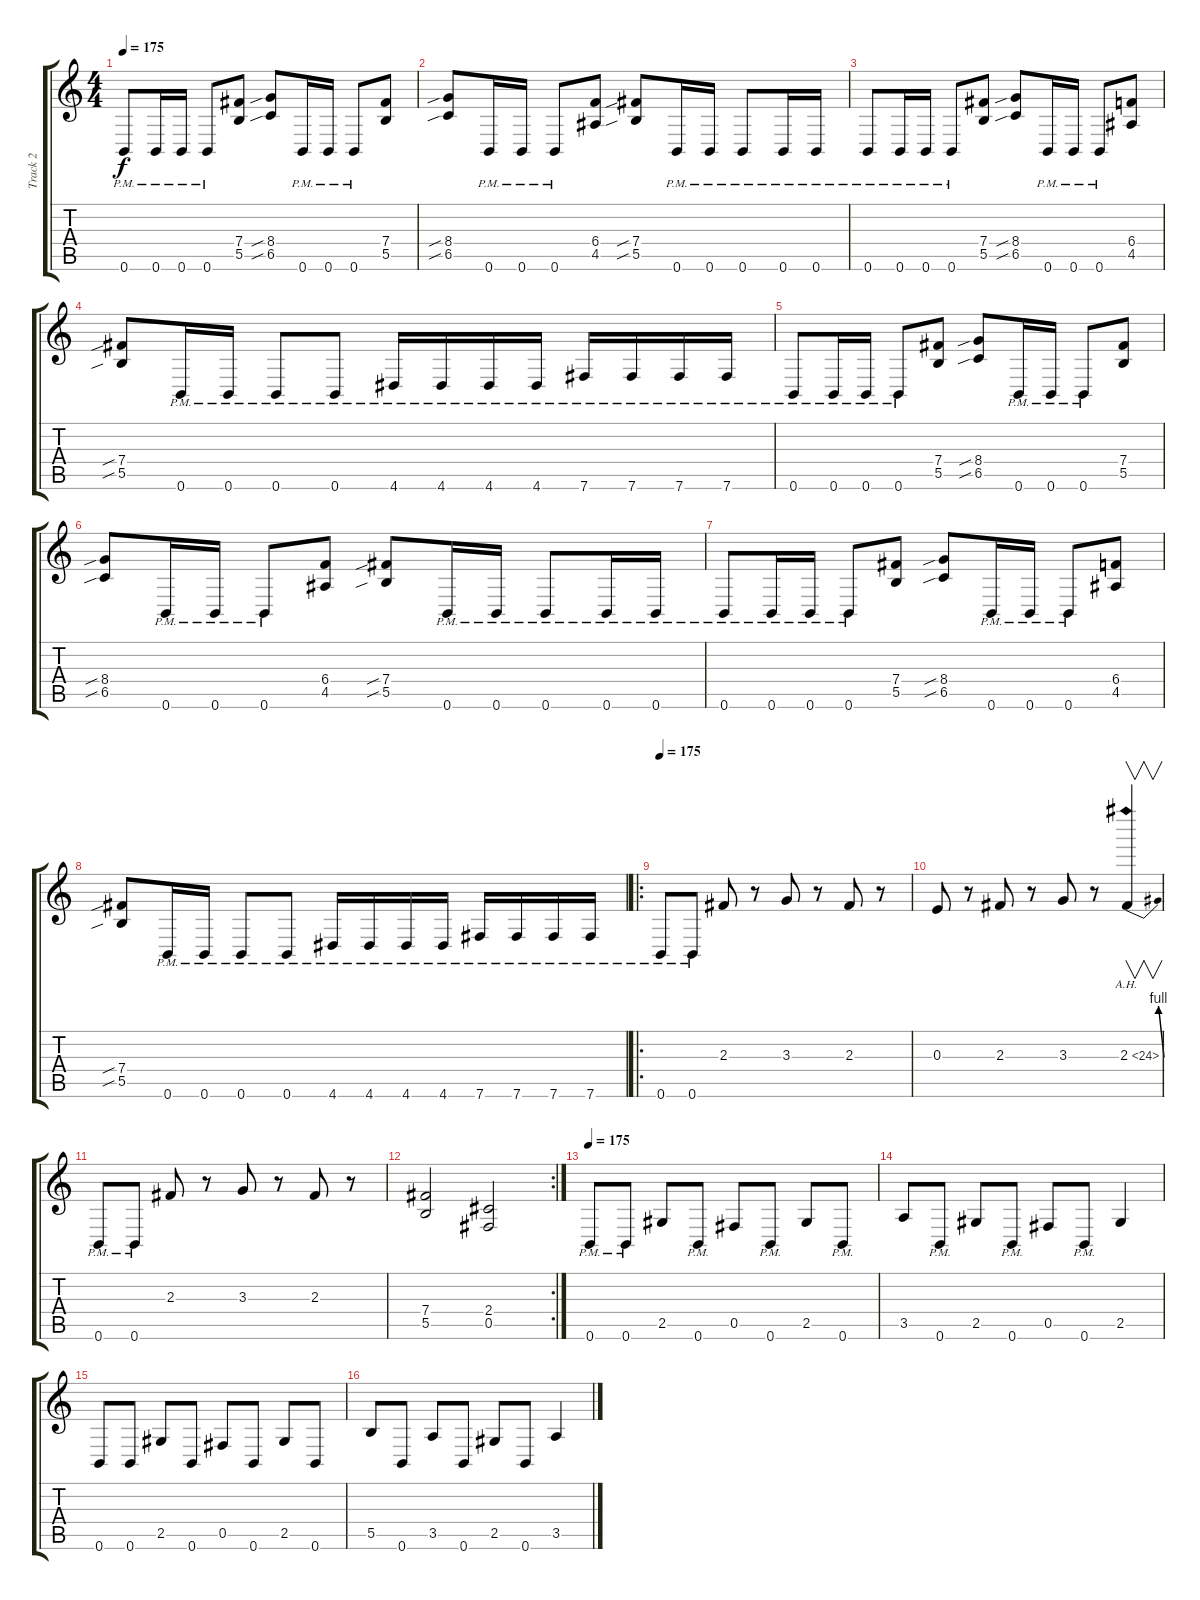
\track ("Track 2" "Track 2") {instrument distortionguitar}
\staff {score tabs}
\tuning (Db4 Ab3 E3 B2 Gb2 B1) {hide}
\ts (4 4)
\tempo 175
\clef g2
\ks c
0.6{pm}.8{dy f} 0.6{pm}.16 0.6{pm}.16 0.6{pm}.8 (7.4 5.5).8 (8.4{sib} 6.5{sib}).8 0.6{pm}.16 0.6{pm}.16 0.6{pm}.8 (7.4 5.5).8 |
(8.4{sib} 6.5{sib}).8 0.6{pm}.16 0.6{pm}.16 0.6{pm}.8 (6.4 4.5).8 (7.4{sib} 5.5{sib}).8 0.6{pm}.16 0.6{pm}.16 0.6{pm}.8 0.6{pm}.16 0.6{pm}.16 |
0.6{pm}.8 0.6{pm}.16 0.6{pm}.16 0.6{pm}.8 (7.4 5.5).8 (8.4{sib} 6.5{sib}).8 0.6{pm}.16 0.6{pm}.16 0.6{pm}.8 (6.4 4.5).8 |
(7.4{sib} 5.5{sib}).8 0.6{pm}.16 0.6{pm}.16 0.6{pm}.8 0.6{pm}.8 4.6{pm}.16 4.6{pm}.16 4.6{pm}.16 4.6{pm}.16 7.6{pm}.16 7.6{pm}.16 7.6{pm}.16 7.6{pm}.16 |
0.6{pm}.8 0.6{pm}.16 0.6{pm}.16 0.6{pm}.8 (7.4 5.5).8 (8.4{sib} 6.5{sib}).8 0.6{pm}.16 0.6{pm}.16 0.6{pm}.8 (7.4 5.5).8 |
(8.4{sib} 6.5{sib}).8 0.6{pm}.16 0.6{pm}.16 0.6{pm}.8 (6.4 4.5).8 (7.4{sib} 5.5{sib}).8 0.6{pm}.16 0.6{pm}.16 0.6{pm}.8 0.6{pm}.16 0.6{pm}.16 |
0.6{pm}.8 0.6{pm}.16 0.6{pm}.16 0.6{pm}.8 (7.4 5.5).8 (8.4{sib} 6.5{sib}).8 0.6{pm}.16 0.6{pm}.16 0.6{pm}.8 (6.4 4.5).8 |
(7.4{sib} 5.5{sib}).8 0.6{pm}.16 0.6{pm}.16 0.6{pm}.8 0.6{pm}.8 4.6{pm}.16 4.6{pm}.16 4.6{pm}.16 4.6{pm}.16 7.6{pm}.16 7.6{pm}.16 7.6{pm}.16 7.6{pm}.16 |
\ro
\tempo 175
0.6{pm}.8 0.6{pm}.8 2.3.8 r.8 3.3.8 r.8 2.3.8 r.8 |
0.3.8 r.8 2.3.8 r.8 3.3.8 r.8 2.3{be (bend 0 0 60 4) ah 22}.4{v} |
0.6{pm}.8 0.6{pm}.8 2.3.8 r.8 3.3.8 r.8 2.3.8 r.8 |
\rc 2
(7.4 5.5).2 (2.4 0.5).2 |
\tempo 175
0.6{pm}.8 0.6{pm}.8 2.5.8 0.6{pm}.8 0.5.8 0.6{pm}.8 2.5.8 0.6{pm}.8 |
3.5.8 0.6{pm}.8 2.5.8 0.6{pm}.8 0.5.8 0.6{pm}.8 2.5.4 |
0.6.8 0.6.8 2.5.8 0.6.8 0.5.8 0.6.8 2.5.8 0.6.8 |
5.5.8 0.6.8 3.5.8 0.6.8 2.5.8 0.6.8 3.5.4
